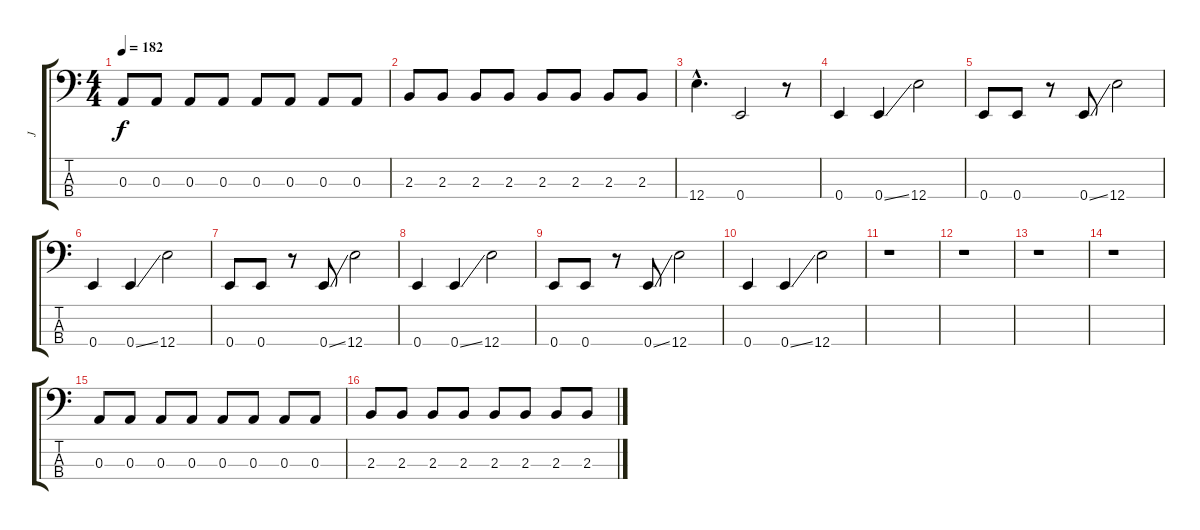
\track ("J" "J") {instrument electricbasspick}
\staff {score tabs}
\tuning (G2 D2 A1 E1) {hide}
\ts (4 4)
\tempo 182
\clef f4
\ks c
0.3.8{dy f} 0.3.8 0.3.8 0.3.8 0.3.8 0.3.8 0.3.8 0.3.8 |
2.3.8 2.3.8 2.3.8 2.3.8 2.3.8 2.3.8 2.3.8 2.3.8 |
12.4{hac}.4{d} 0.4.2 r.8 |
0.4.4 0.4{ss}.4 12.4.2 |
0.4.8 0.4.8 r.8 0.4{ss}.8 12.4.2 |
0.4.4 0.4{ss}.4 12.4.2 |
0.4.8 0.4.8 r.8 0.4{ss}.8 12.4.2 |
0.4.4 0.4{ss}.4 12.4.2 |
0.4.8 0.4.8 r.8 0.4{ss}.8 12.4.2 |
0.4.4 0.4{ss}.4 12.4.2 |
r.1 |
r.1 |
r.1 |
r.1 |
0.3.8 0.3.8 0.3.8 0.3.8 0.3.8 0.3.8 0.3.8 0.3.8 |
2.3.8 2.3.8 2.3.8 2.3.8 2.3.8 2.3.8 2.3.8 2.3.8
